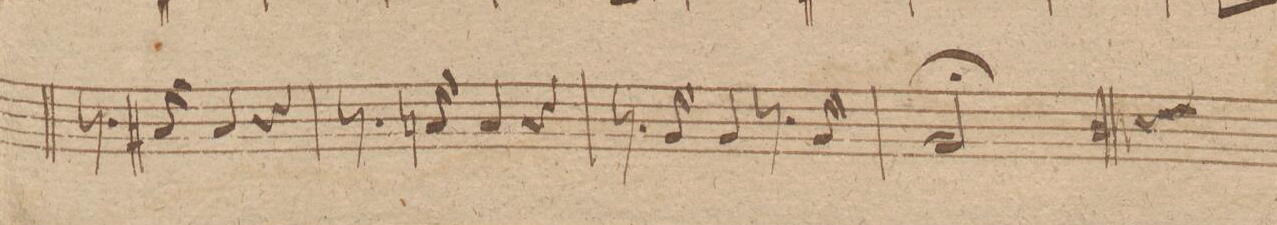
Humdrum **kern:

**kern	**dynam
*I"Fagotto 2do	*
*clefF4	*
*k[f#]	*
*met(c|)	*
*M3/4	*
8.r	.
16C#X/	.
4C#/	.
4r	.
=253	=253
8.r	.
16Cn/	.
4C/	.
4r	.
=254	=254
8.r	.
16BB/	.
4BB/	.
8r	.
16r	.
16BB/	.
=255	=255
2.BB/;	.
=256||	=256||
*-	*-
